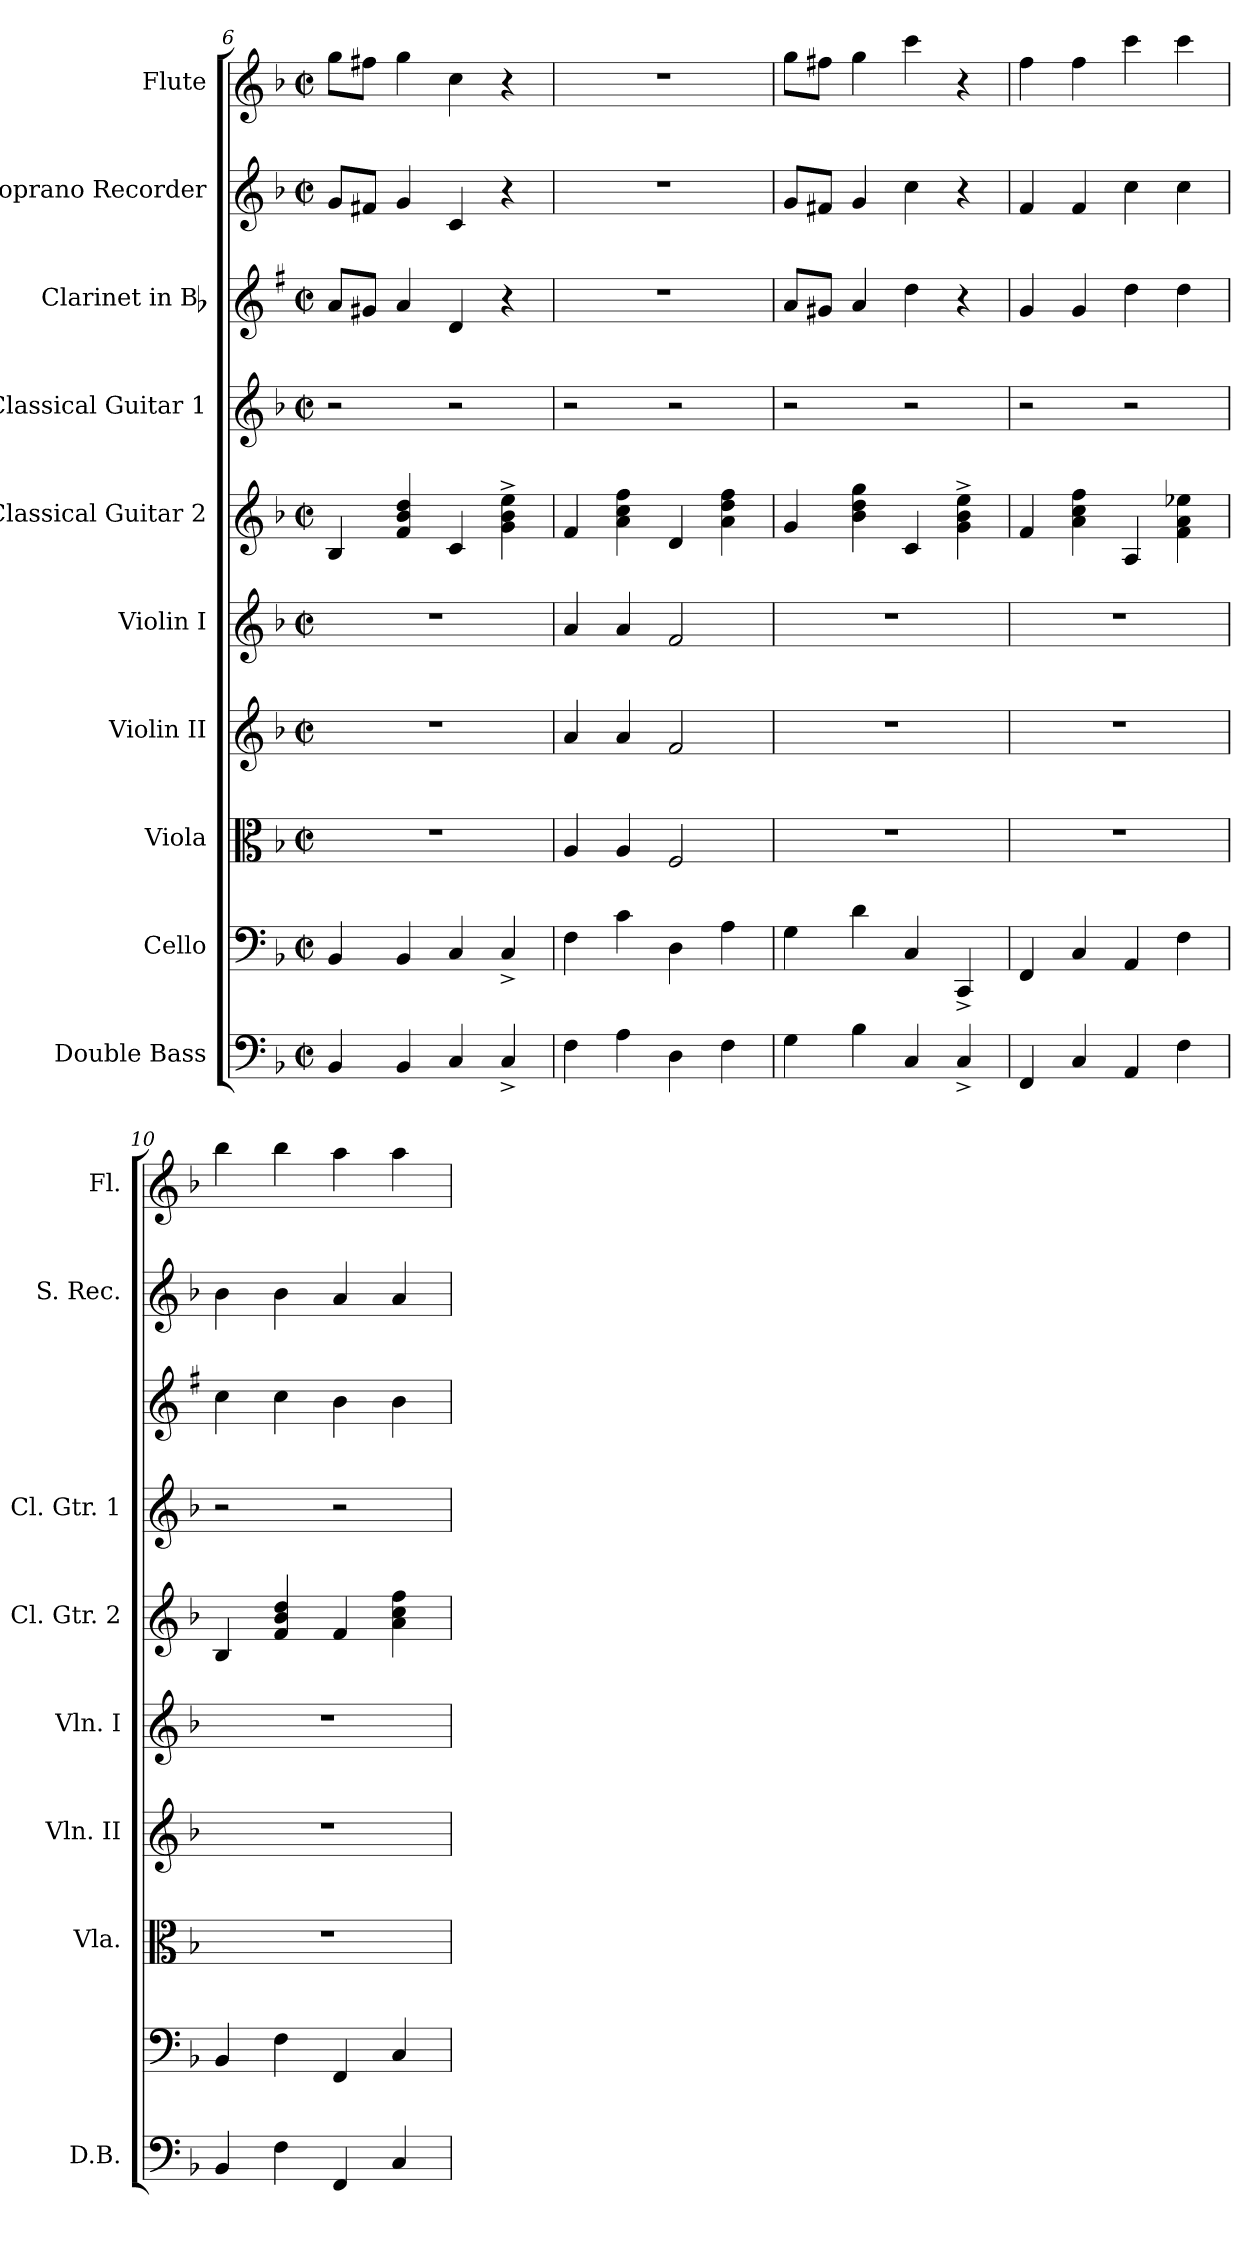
**kern	**kern	**kern	**kern	**kern	**kern	**kern	**kern	**kern	**kern
*part10	*part9	*part8	*part7	*part6	*part5	*part4	*part3	*part2	*part1
*staff10	*staff9	*staff8	*staff7	*staff6	*staff5	*staff4	*staff3	*staff2	*staff1
*I"Double Bass	*I"Cello	*I"Viola	*I"Violin II	*I"Violin I	*I"Classical Guitar 2	*I"Classical Guitar 1	*I"Clarinet in Bb	*I"Soprano Recorder	*I"Flute
*I'D.B.	*	*I'Vla.	*I'Vln. II	*I'Vln. I	*I'Cl. Gtr. 2	*I'Cl. Gtr. 1	*	*I'S. Rec.	*I'Fl.
*clefF4	*clefF4	*clefC3	*clefG2	*clefG2	*clefG2	*clefG2	*clefG2	*clefG2	*clefG2
*ITrd7c12	*	*	*	*	*ITrd7c12	*ITrd7c12	*ITrd1c2	*ITrd-7c-12	*
*k[b-]	*k[b-]	*k[b-]	*k[b-]	*k[b-]	*k[b-]	*k[b-]	*k[b-]	*k[b-]	*k[b-]
*F:	*F:	*F:	*F:	*F:	*F:	*F:	*F:	*F:	*F:
*M2/2	*M2/2	*M2/2	*M2/2	*M2/2	*M2/2	*M2/2	*M2/2	*M2/2	*M2/2
*met(c|)	*met(c|)	*met(c|)	*met(c|)	*met(c|)	*met(c|)	*met(c|)	*met(c|)	*met(c|)	*met(c|)
=6	=6	=6	=6	=6	=6	=6	=6	=6	=6
4BBB-/	4BB-/	1r	1r	1r	4BB-/	2r	8g/L	8gg/L	8gg\L
.	.	.	.	.	.	.	8f#X/J	8ff#X/J	8ff#X\J
4BBB-/	4BB-/	.	.	.	4F/ 4B-/ 4d/	.	4g/	4gg/	4gg\
4CC/	4C/	.	.	.	4C/	2r	4c/	4cc/	4cc\
4CC^</	4C^</	.	.	.	4G\^> 4B-\^> 4e\^>	.	4r	4r	4r
=7	=7	=7	=7	=7	=7	=7	=7	=7	=7
4FF\	4F\	4A/	4a/	4a/	4F/	2r	1r	1r	1r
4AA\	4c\	4A/	4a/	4a/	4A\ 4c\ 4f\	.	.	.	.
4DD\	4D\	2F/	2f/	2f/	4D/	2r	.	.	.
4FF\	4A\	.	.	.	4A\ 4d\ 4f\	.	.	.	.
=8	=8	=8	=8	=8	=8	=8	=8	=8	=8
4GG\	4G\	1r	1r	1r	4G/	2r	8g/L	8gg/L	8gg\L
.	.	.	.	.	.	.	8f#X/J	8ff#X/J	8ff#X\J
4BB-\	4d\	.	.	.	4B-\ 4d\ 4g\	.	4g/	4gg/	4gg\
4CC/	4C/	.	.	.	4C/	2r	4cc\	4ccc\	4ccc\
4CC^</	4CC^</	.	.	.	4G\^> 4B-\^> 4e\^>	.	4r	4r	4r
!!LO:PB:g=z
=9	=9	=9	=9	=9	=9	=9	=9	=9	=9
4FFF/	4FF/	1r	1r	1r	4F/	2r	4f/	4ff/	4ff\
4CC/	4C/	.	.	.	4A\ 4c\ 4f\	.	4f/	4ff/	4ff\
4AAA/	4AA/	.	.	.	4AA/	2r	4cc\	4ccc\	4ccc\
4FF\	4F\	.	.	.	4F\ 4A\ 4e-X\	.	4cc\	4ccc\	4ccc\
=10	=10	=10	=10	=10	=10	=10	=10	=10	=10
4BBB-/	4BB-/	1r	1r	1r	4BB-/	2r	4b-\	4bb-\	4bb-\
4FF\	4F\	.	.	.	4F/ 4B-/ 4d/	.	4b-\	4bb-\	4bb-\
4FFF/	4FF/	.	.	.	4F/	2r	4a\	4aa/	4aa\
4CC/	4C/	.	.	.	4A\ 4c\ 4f\	.	4a\	4aa/	4aa\
=	=	=	=	=	=	=	=	=	=
*-	*-	*-	*-	*-	*-	*-	*-	*-	*-
